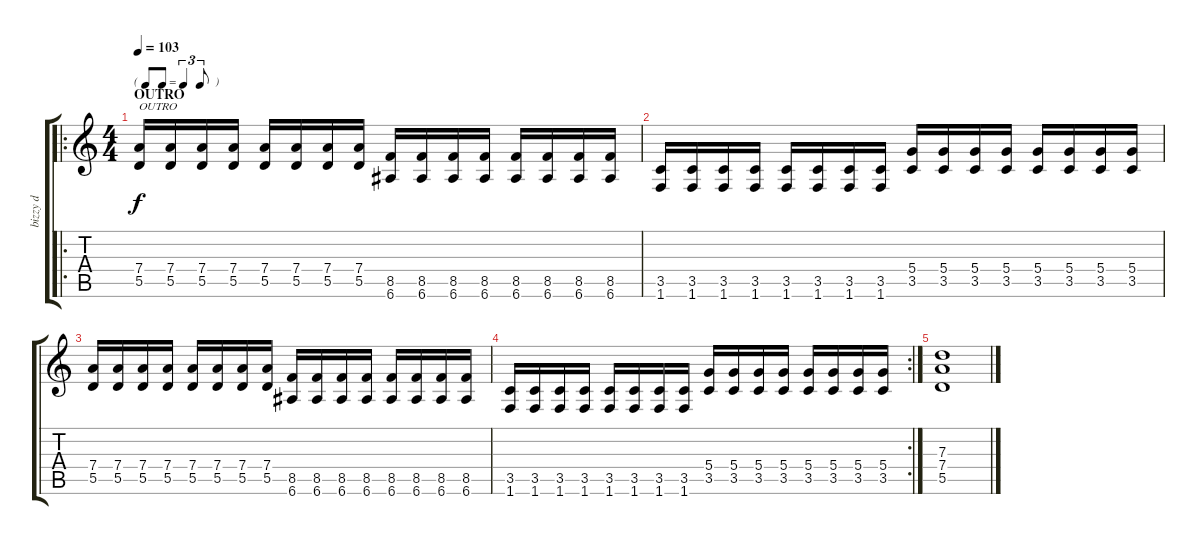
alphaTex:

\track ("bizzy d" "bizzy d") {instrument distortionguitar}
\staff {score tabs}
\tuning (E4 B3 G3 D3 A2 E2) {hide}
\ro
\ts (4 4)
\tf triplet8th
\section ("" "OUTRO")
\tempo 103
\clef g2
\ks c
(7.4 5.5).16{txt "OUTRO" dy f instrument distortionguitar} (7.4 5.5).16 (7.4 5.5).16 (7.4 5.5).16 (7.4 5.5).16 (7.4 5.5).16 (7.4 5.5).16 (7.4 5.5).16 (8.5 6.6).16 (8.5 6.6).16 (8.5 6.6).16 (8.5 6.6).16 (8.5 6.6).16 (8.5 6.6).16 (8.5 6.6).16 (8.5 6.6).16 |
(3.5 1.6).16 (3.5 1.6).16 (3.5 1.6).16 (3.5 1.6).16 (3.5 1.6).16 (3.5 1.6).16 (3.5 1.6).16 (3.5 1.6).16 (5.4 3.5).16 (5.4 3.5).16 (5.4 3.5).16 (5.4 3.5).16 (5.4 3.5).16 (5.4 3.5).16 (5.4 3.5).16 (5.4 3.5).16 |
(7.4 5.5).16 (7.4 5.5).16 (7.4 5.5).16 (7.4 5.5).16 (7.4 5.5).16 (7.4 5.5).16 (7.4 5.5).16 (7.4 5.5).16 (8.5 6.6).16 (8.5 6.6).16 (8.5 6.6).16 (8.5 6.6).16 (8.5 6.6).16 (8.5 6.6).16 (8.5 6.6).16 (8.5 6.6).16 |
\rc 2
(3.5 1.6).16 (3.5 1.6).16 (3.5 1.6).16 (3.5 1.6).16 (3.5 1.6).16 (3.5 1.6).16 (3.5 1.6).16 (3.5 1.6).16 (5.4 3.5).16 (5.4 3.5).16 (5.4 3.5).16 (5.4 3.5).16 (5.4 3.5).16 (5.4 3.5).16 (5.4 3.5).16 (5.4 3.5).16 |
(7.3 7.4 5.5).1{volume 0}
